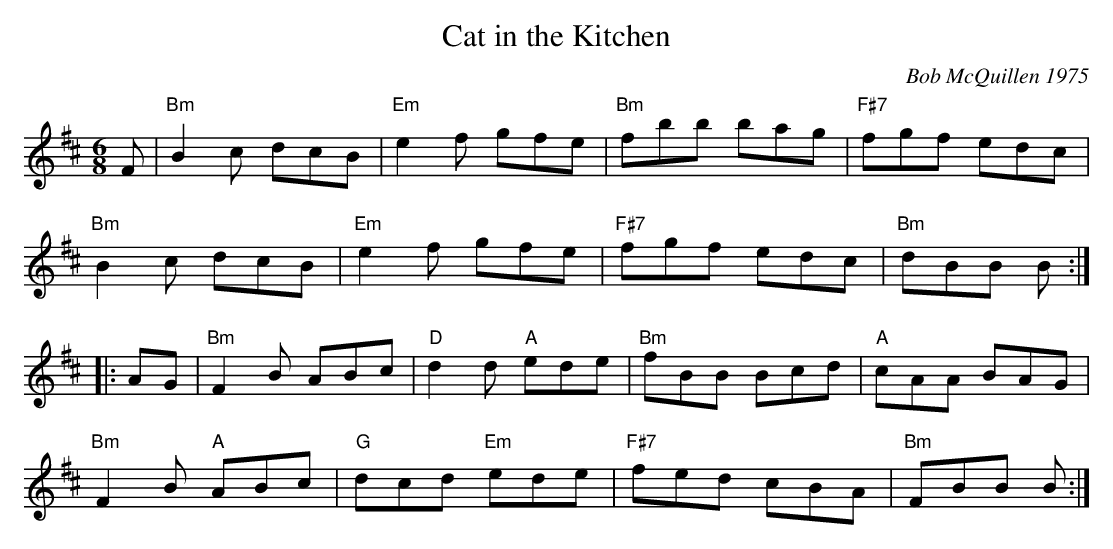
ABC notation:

X:1
T:Cat in the Kitchen
C:Bob McQuillen 1975
M:6/8
K:Bm
F|"Bm"B2c dcB|"Em"e2f gfe|"Bm"fbb bag|"F#7"fgf edc|
"Bm"B2c dcB|"Em"e2f gfe|"F#7"fgf edc|"Bm"dBB B::
AG|"Bm"F2B ABc|"D"d2d "A"ede|"Bm"fBB Bcd|"A"cAA BAG|
"Bm"F2B "A"ABc|"G"dcd "Em"ede|"F#7"fed cBA|"Bm"FBB B:|
